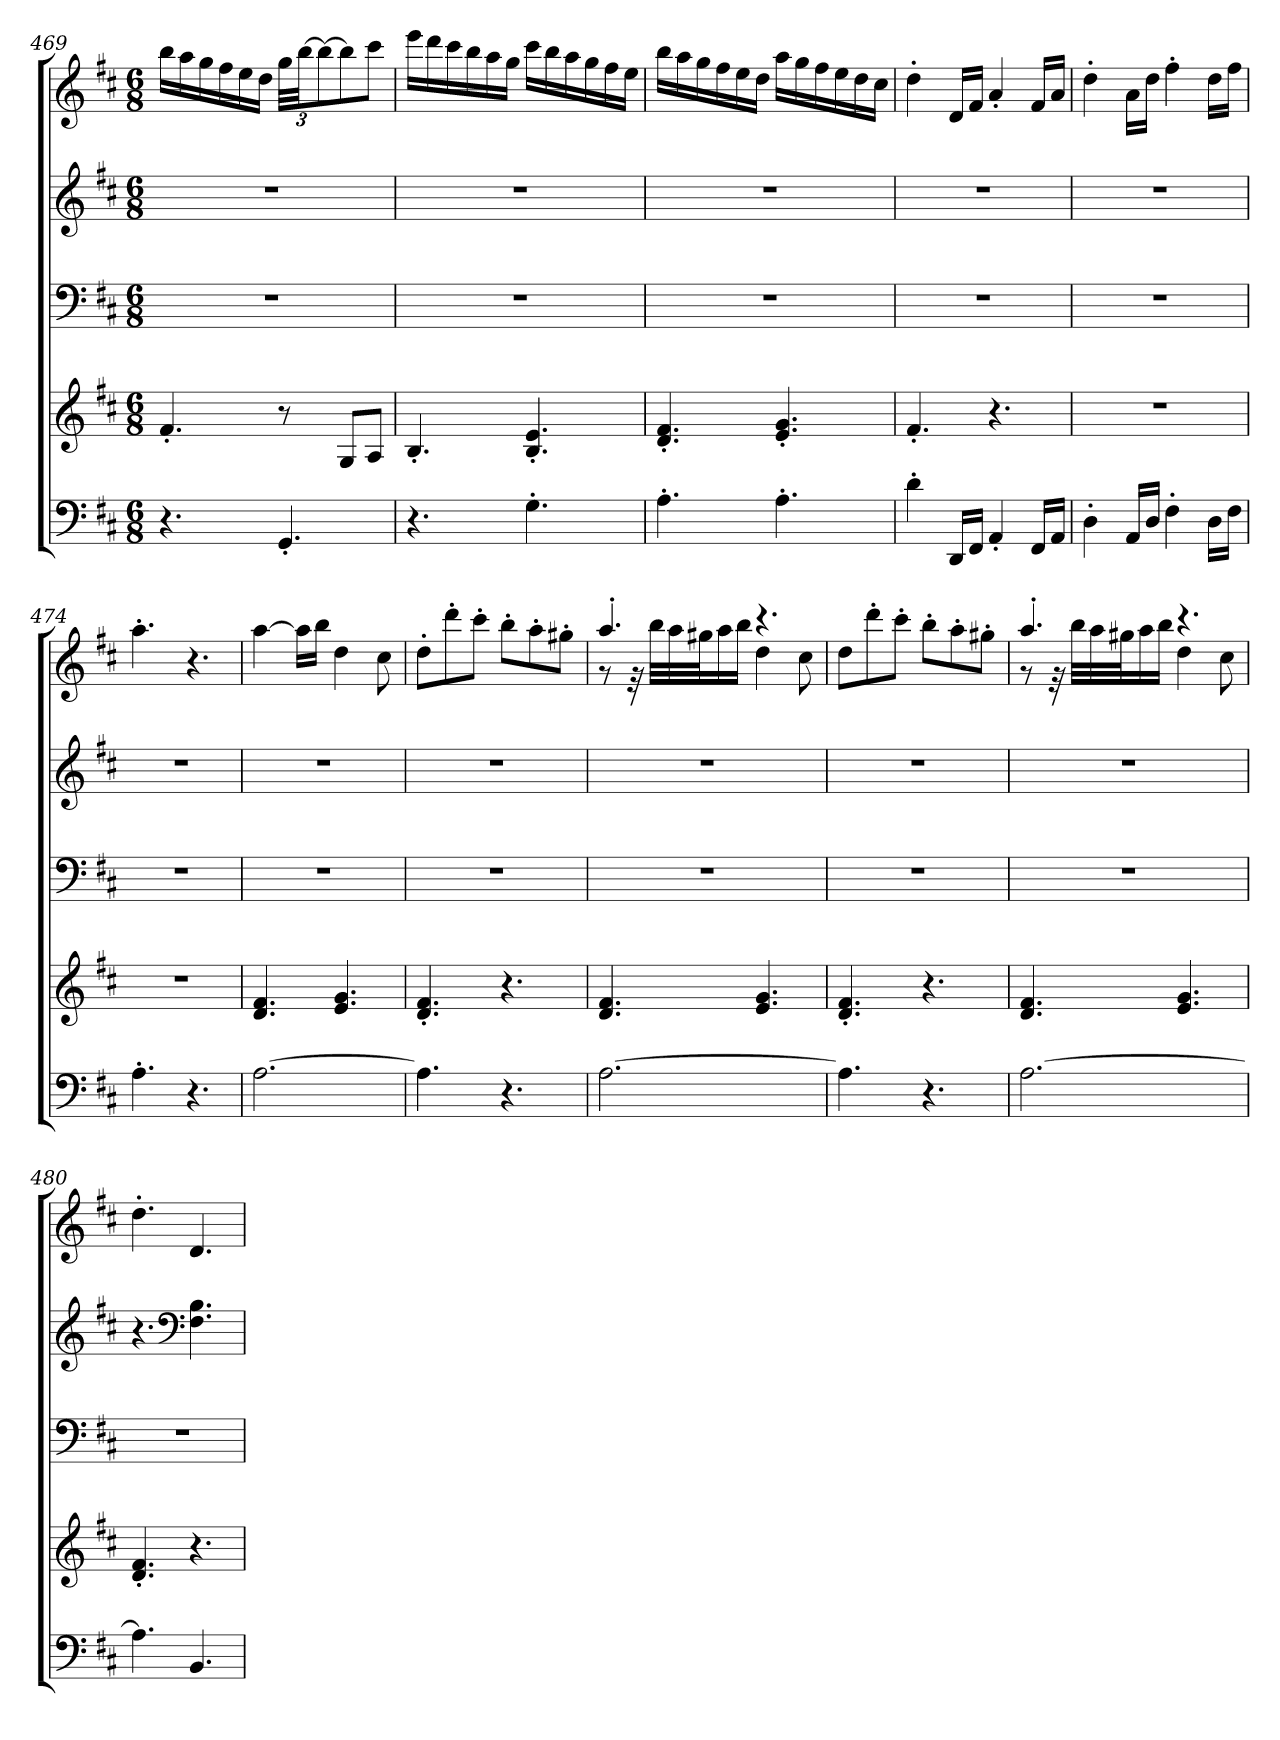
**kern	**kern	**kern	**kern	**kern
*part5	*part4	*part3	*part2	*part1
*staff5	*staff4	*staff3	*staff2	*staff1
!!LO:PB:g=z
*clefF4	*clefG2	*clefF4	*clefG2	*clefG2
*k[f#c#]	*k[f#c#]	*k[f#c#]	*k[f#c#]	*k[f#c#]
*M6/8	*M6/8	*M6/8	*M6/8	*M6/8
=469	=469	=469	=469	=469
4.r	4.f#'/	2.r	2.r	16bb\LL
.	.	.	.	16aa\
.	.	.	.	16gg\
.	.	.	.	16ff#\
.	.	.	.	16ee\
.	.	.	.	16dd\JJ
*	*	*	*	*Xbrackettup
*	*	*	*	*MM141
4.GG'/	8r	.	.	48gg\LLL
.	.	.	.	[48bb\JJ
.	.	.	.	12bb\_
.	8G/L	.	.	8bb\]
.	8A/J	.	.	8ccc#\J
=470	=470	=470	=470	=470
4.r	4.B'/	2.r	2.r	16eee\LL
.	.	.	.	16ddd\
.	.	.	.	16ccc#\
.	.	.	.	16bb\
.	.	.	.	16aa\
.	.	.	.	16gg\JJ
4.G'\	4.B/' 4.e/'	.	.	16ccc#\LL
.	.	.	.	16bb\
.	.	.	.	16aa\
.	.	.	.	16gg\
.	.	.	.	16ff#\
.	.	.	.	16ee\JJ
=471	=471	=471	=471	=471
4.A'\	4.d/' 4.f#/'	2.r	2.r	16bb\LL
.	.	.	.	16aa\
.	.	.	.	16gg\
.	.	.	.	16ff#\
.	.	.	.	16ee\
.	.	.	.	16dd\JJ
4.A'\	4.e/' 4.g/'	.	.	16aa\LL
.	.	.	.	16gg\
.	.	.	.	16ff#\
.	.	.	.	16ee\
.	.	.	.	16dd\
.	.	.	.	16cc#\JJ
!!LO:LB:g=z
=472	=472	=472	=472	=472
*	*	*	*	*MM141
4d'\	4.f#'/	2.r	2.r	4dd'\
16DD/LL	.	.	.	16d/LL
16FF#/JJ	.	.	.	16f#/JJ
4AA'/	4.r	.	.	4a'/
16FF#/LL	.	.	.	16f#/LL
16AA/JJ	.	.	.	16a/JJ
=473	=473	=473	=473	=473
4D'\	2.r	2.r	2.r	4dd'\
16AA/LL	.	.	.	16a\LL
16D/JJ	.	.	.	16dd\JJ
4F#'\	.	.	.	4ff#'\
16D\LL	.	.	.	16dd\LL
16F#\JJ	.	.	.	16ff#\JJ
=474	=474	=474	=474	=474
*	*	*	*	*MM132
4.A'\	2.r	2.r	2.r	4.aa'\
4.r	.	.	.	4.r
=475	=475	=475	=475	=475
*	*	*	*	*MM141
[2.A\	4.d/ 4.f#/	2.r	2.r	[4aa\
.	.	.	.	16aa\LL]
.	.	.	.	16bb\JJ
*	*	*	*	*MM141
.	4.e/ 4.g/	.	.	4dd\
.	.	.	.	8cc#\
=476	=476	=476	=476	=476
4.A\]	4.d/' 4.f#/'	2.r	2.r	8dd'\L
.	.	.	.	8ddd'\
.	.	.	.	8ccc#'\J
4.r	4.r	.	.	8bb'\L
.	.	.	.	8aa'\
.	.	.	.	8gg#X'\J
!!LO:PB:g=z
=477	=477	=477	=477	=477
*	*	*	*	*MM141
*	*	*	*	*^
[2.A\	4.d/ 4.f#/	2.r	2.r	4.aa'/	8r
.	.	.	.	.	32r
.	.	.	.	.	32bb\LLL
.	.	.	.	.	32aa\
.	.	.	.	.	32gg#X\J
.	.	.	.	.	16aa\
.	.	.	.	.	16bb\JJ
*	*	*	*	*MM141	*
.	4.e/ 4.g/	.	.	4.r	4dd\
.	.	.	.	.	8cc#\
*	*	*	*	*v	*v
=478	=478	=478	=478	=478
4.A\]	4.d/' 4.f#/'	2.r	2.r	8dd\L
.	.	.	.	8ddd'\
.	.	.	.	8ccc#'\J
4.r	4.r	.	.	8bb'\L
.	.	.	.	8aa'\
.	.	.	.	8gg#X'\J
=479	=479	=479	=479	=479
*	*	*	*	*MM141
*	*	*	*	*^
[2.A\	4.d/ 4.f#/	2.r	2.r	4.aa'/	8r
.	.	.	.	.	32r
.	.	.	.	.	32bb\LLL
.	.	.	.	.	32aa\
.	.	.	.	.	32gg#X\J
.	.	.	.	.	16aa\
.	.	.	.	.	16bb\JJ
*	*	*	*	*MM141	*
.	4.e/ 4.g/	.	.	4.r	4dd\
.	.	.	.	.	8cc#\
*	*	*	*	*v	*v
=480	=480	=480	=480	=480
4.A\]	4.d/' 4.f#/'	2.r	4.r	4.dd'\
*	*	*	*clefF4	*
*	*	*	*	*MM141
4.BB/	4.r	.	4.F#\ 4.B\	4.d/
=	=	=	=	=
*-	*-	*-	*-	*-
